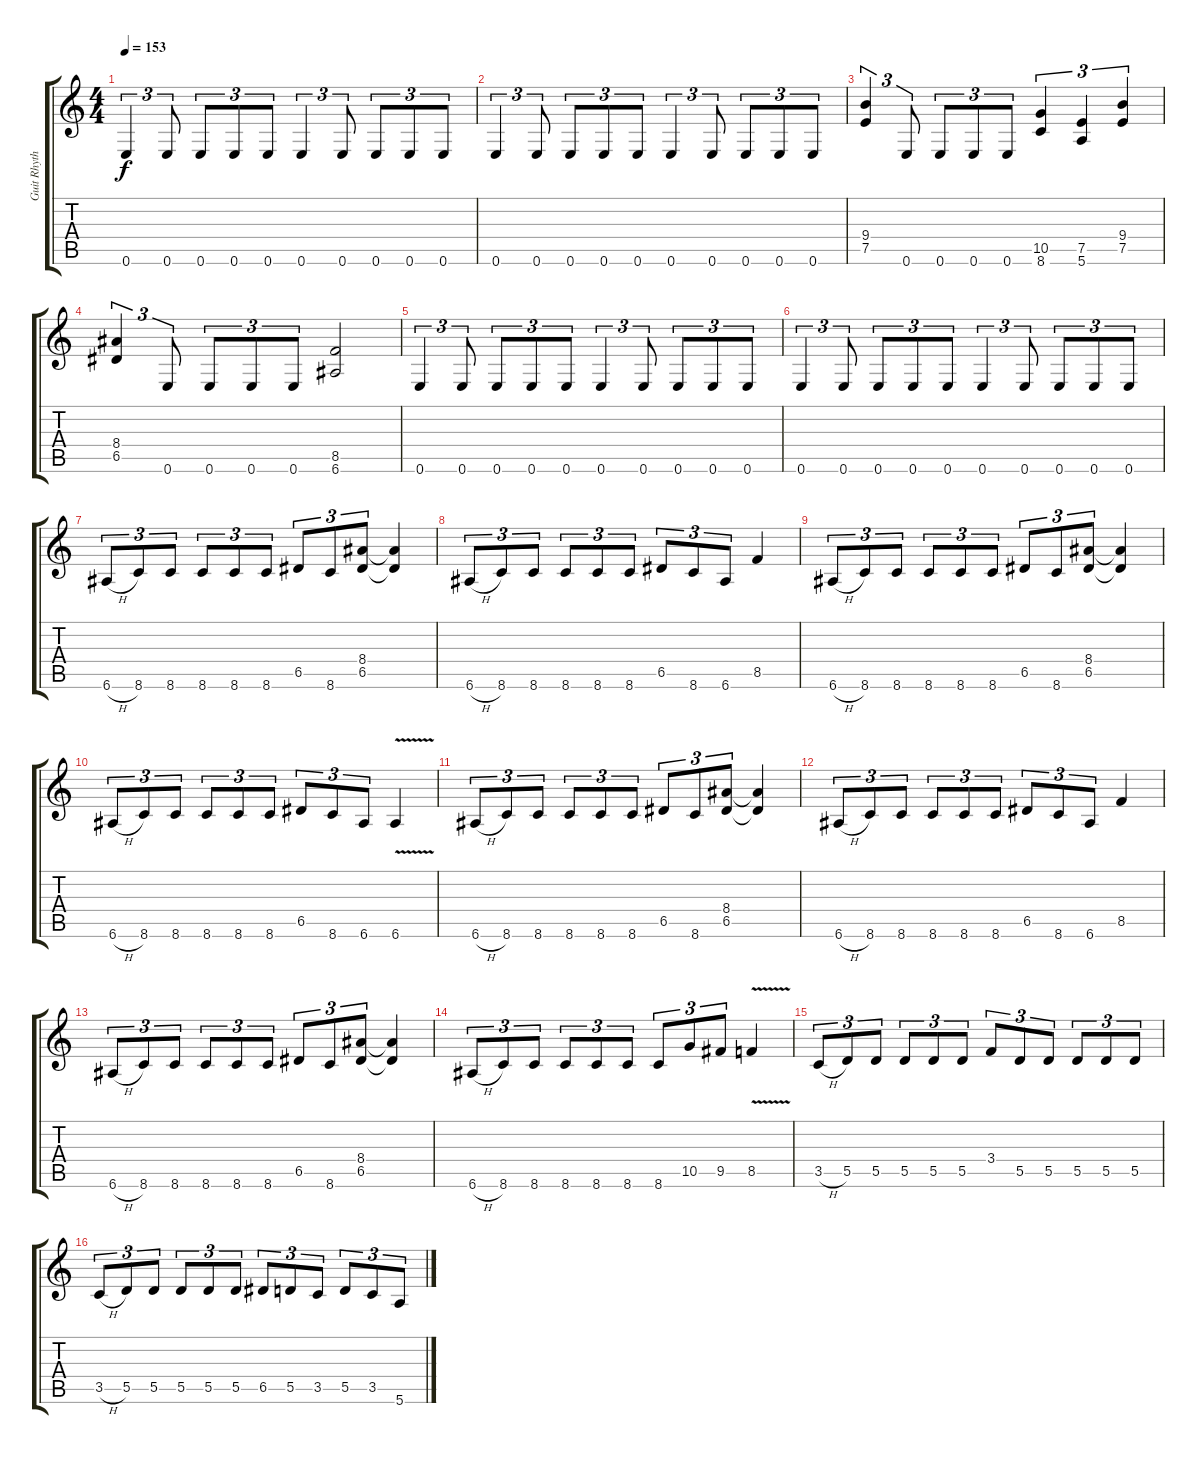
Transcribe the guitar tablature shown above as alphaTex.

\track ("Guit Rhythm 2" "Guit Rhyth") {instrument overdrivenguitar}
\staff {score tabs}
\tuning (E4 B3 G3 D3 A2 E2) {hide}
\ts (4 4)
\tempo 153
\clef g2
\ks c
0.6.4{tu (3 2) dy f} 0.6.8{tu (3 2)} 0.6.8{tu (3 2)} 0.6.8{tu (3 2)} 0.6.8{tu (3 2)} 0.6.4{tu (3 2)} 0.6.8{tu (3 2)} 0.6.8{tu (3 2)} 0.6.8{tu (3 2)} 0.6.8{tu (3 2)} |
0.6.4{tu (3 2)} 0.6.8{tu (3 2)} 0.6.8{tu (3 2)} 0.6.8{tu (3 2)} 0.6.8{tu (3 2)} 0.6.4{tu (3 2)} 0.6.8{tu (3 2)} 0.6.8{tu (3 2)} 0.6.8{tu (3 2)} 0.6.8{tu (3 2)} |
(9.4 7.5).4{tu (3 2)} 0.6.8{tu (3 2)} 0.6.8{tu (3 2)} 0.6.8{tu (3 2)} 0.6.8{tu (3 2)} (10.5 8.6).4{tu (3 2)} (7.5 5.6).4{tu (3 2)} (9.4 7.5).4{tu (3 2)} |
(8.4 6.5).4{tu (3 2)} 0.6.8{tu (3 2)} 0.6.8{tu (3 2)} 0.6.8{tu (3 2)} 0.6.8{tu (3 2)} (8.5 6.6).2 |
0.6.4{tu (3 2)} 0.6.8{tu (3 2)} 0.6.8{tu (3 2)} 0.6.8{tu (3 2)} 0.6.8{tu (3 2)} 0.6.4{tu (3 2)} 0.6.8{tu (3 2)} 0.6.8{tu (3 2)} 0.6.8{tu (3 2)} 0.6.8{tu (3 2)} |
0.6.4{tu (3 2)} 0.6.8{tu (3 2)} 0.6.8{tu (3 2)} 0.6.8{tu (3 2)} 0.6.8{tu (3 2)} 0.6.4{tu (3 2)} 0.6.8{tu (3 2)} 0.6.8{tu (3 2)} 0.6.8{tu (3 2)} 0.6.8{tu (3 2)} |
6.6{h}.8{tu (3 2)} 8.6.8{tu (3 2)} 8.6.8{tu (3 2)} 8.6.8{tu (3 2)} 8.6.8{tu (3 2)} 8.6.8{tu (3 2)} 6.5.8{tu (3 2)} 8.6.8{tu (3 2)} (8.4 6.5).8{tu (3 2)} (8.4{t} 6.5{t}).4 |
6.6{h}.8{tu (3 2)} 8.6.8{tu (3 2)} 8.6.8{tu (3 2)} 8.6.8{tu (3 2)} 8.6.8{tu (3 2)} 8.6.8{tu (3 2)} 6.5.8{tu (3 2)} 8.6.8{tu (3 2)} 6.6.8{tu (3 2)} 8.5.4 |
6.6{h}.8{tu (3 2)} 8.6.8{tu (3 2)} 8.6.8{tu (3 2)} 8.6.8{tu (3 2)} 8.6.8{tu (3 2)} 8.6.8{tu (3 2)} 6.5.8{tu (3 2)} 8.6.8{tu (3 2)} (8.4 6.5).8{tu (3 2)} (8.4{t} 6.5{t}).4 |
6.6{h}.8{tu (3 2)} 8.6.8{tu (3 2)} 8.6.8{tu (3 2)} 8.6.8{tu (3 2)} 8.6.8{tu (3 2)} 8.6.8{tu (3 2)} 6.5.8{tu (3 2)} 8.6.8{tu (3 2)} 6.6.8{tu (3 2)} 6.6{v}.4 |
6.6{h}.8{tu (3 2)} 8.6.8{tu (3 2)} 8.6.8{tu (3 2)} 8.6.8{tu (3 2)} 8.6.8{tu (3 2)} 8.6.8{tu (3 2)} 6.5.8{tu (3 2)} 8.6.8{tu (3 2)} (8.4 6.5).8{tu (3 2)} (8.4{t} 6.5{t}).4 |
6.6{h}.8{tu (3 2)} 8.6.8{tu (3 2)} 8.6.8{tu (3 2)} 8.6.8{tu (3 2)} 8.6.8{tu (3 2)} 8.6.8{tu (3 2)} 6.5.8{tu (3 2)} 8.6.8{tu (3 2)} 6.6.8{tu (3 2)} 8.5.4 |
6.6{h}.8{tu (3 2)} 8.6.8{tu (3 2)} 8.6.8{tu (3 2)} 8.6.8{tu (3 2)} 8.6.8{tu (3 2)} 8.6.8{tu (3 2)} 6.5.8{tu (3 2)} 8.6.8{tu (3 2)} (8.4 6.5).8{tu (3 2)} (8.4{t} 6.5{t}).4 |
6.6{h}.8{tu (3 2)} 8.6.8{tu (3 2)} 8.6.8{tu (3 2)} 8.6.8{tu (3 2)} 8.6.8{tu (3 2)} 8.6.8{tu (3 2)} 8.6.8{tu (3 2)} 10.5.8{tu (3 2)} 9.5.8{tu (3 2)} 8.5{v}.4 |
3.5{h}.8{tu (3 2)} 5.5.8{tu (3 2)} 5.5.8{tu (3 2)} 5.5.8{tu (3 2)} 5.5.8{tu (3 2)} 5.5.8{tu (3 2)} 3.4.8{tu (3 2)} 5.5.8{tu (3 2)} 5.5.8{tu (3 2)} 5.5.8{tu (3 2)} 5.5.8{tu (3 2)} 5.5.8{tu (3 2)} |
3.5{h}.8{tu (3 2)} 5.5.8{tu (3 2)} 5.5.8{tu (3 2)} 5.5.8{tu (3 2)} 5.5.8{tu (3 2)} 5.5.8{tu (3 2)} 6.5.8{tu (3 2)} 5.5.8{tu (3 2)} 3.5.8{tu (3 2)} 5.5.8{tu (3 2)} 3.5.8{tu (3 2)} 5.6.8{tu (3 2)}
